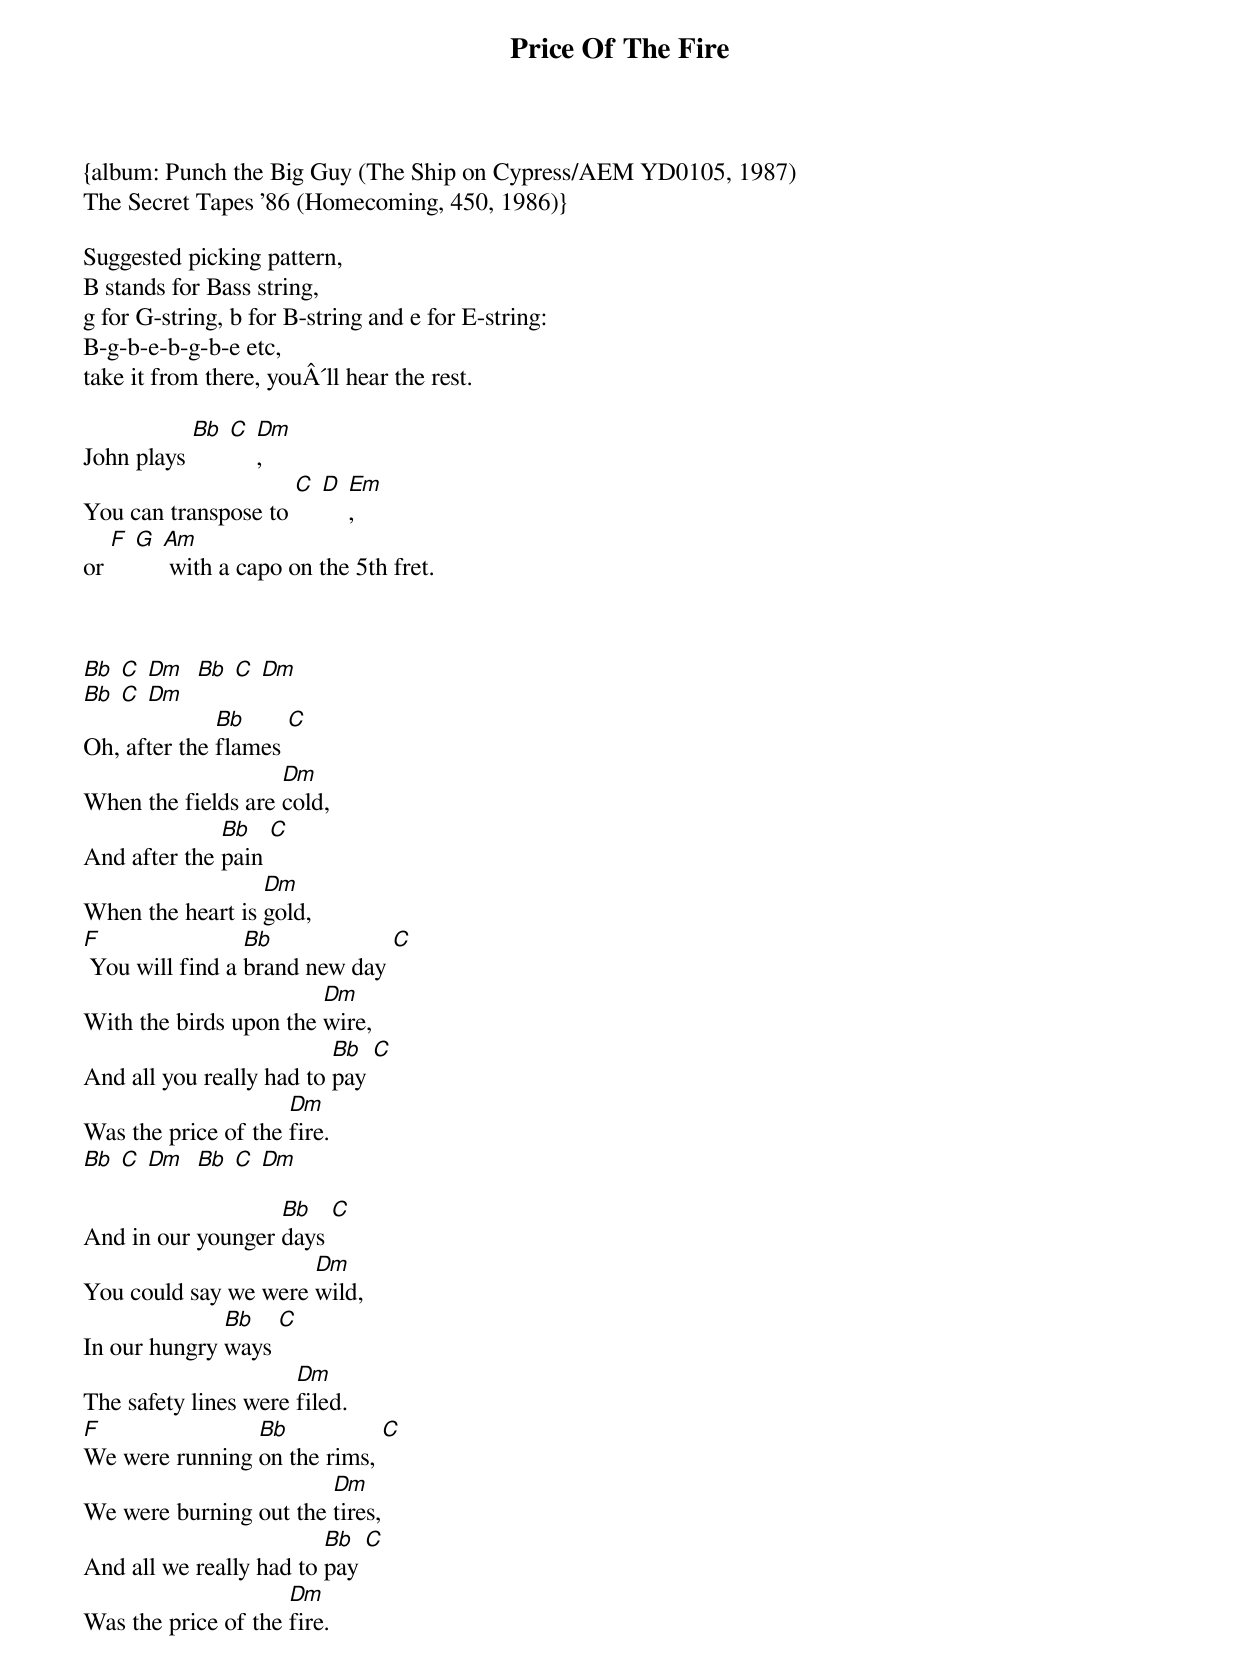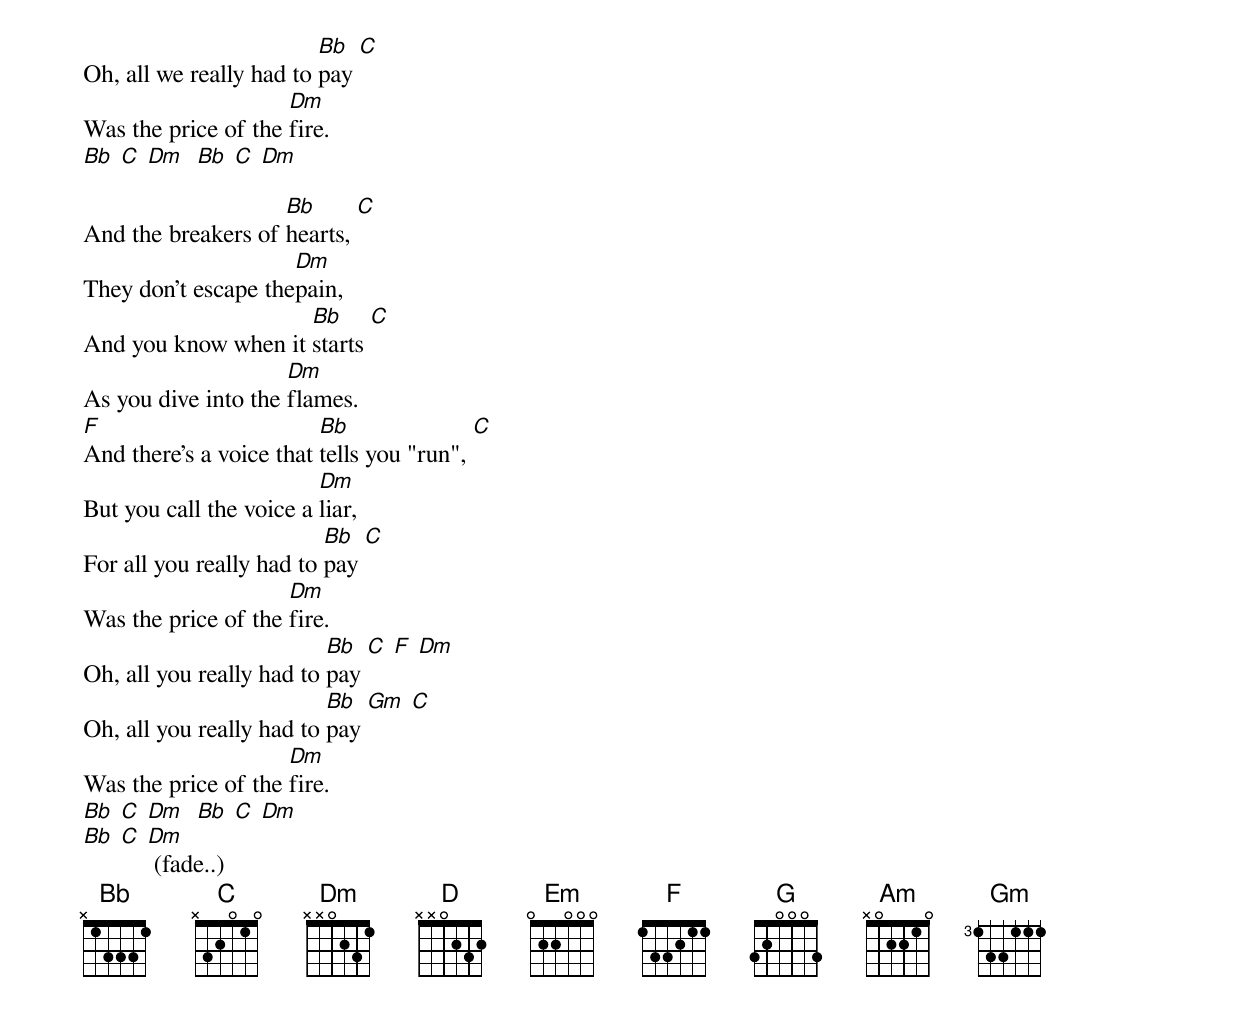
{title: Price Of The Fire}
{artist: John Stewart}
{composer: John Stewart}
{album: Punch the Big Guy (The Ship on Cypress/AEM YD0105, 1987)
The Secret Tapes '86 (Homecoming, 450, 1986)}

Suggested picking pattern,
B stands for Bass string,
g for G-string, b for B-string and e for E-string:
B-g-b-e-b-g-b-e etc,
take it from there, youÂ´ll hear the rest.

John plays [Bb] [C] [Dm],
You can transpose to [C] [D] [Em],
or [F] [G] [Am] with a capo on the 5th fret.



[Bb] [C] [Dm]  [Bb] [C] [Dm]
[Bb] [C] [Dm]
Oh, after the [Bb]flames [C]
When the fields are [Dm]cold,
And after the [Bb]pain [C]
When the heart is [Dm]gold,
[F] You will find a [Bb]brand new day [C]
With the birds upon the [Dm]wire,
And all you really had to [Bb]pay [C]
Was the price of the [Dm]fire.
[Bb] [C] [Dm]  [Bb] [C] [Dm]

And in our younger [Bb]days [C]
You could say we were [Dm]wild,
In our hungry [Bb]ways [C]
The safety lines were [Dm]filed.
[F]We were running [Bb]on the rims, [C]
We were burning out the [Dm]tires,
And all we really had to [Bb]pay [C]
Was the price of the [Dm]fire.
Oh, all we really had to [Bb]pay [C]
Was the price of the [Dm]fire.
[Bb] [C] [Dm]  [Bb] [C] [Dm]

And the breakers of [Bb]hearts, [C]
They don't escape the[Dm]pain,
And you know when it [Bb]starts [C]
As you dive into the [Dm]flames.
[F]And there's a voice that [Bb]tells you "run", [C]
But you call the voice a [Dm]liar,
For all you really had to [Bb]pay [C]
Was the price of the [Dm]fire.
Oh, all you really had to [Bb]pay [C] [F] [Dm]
Oh, all you really had to [Bb]pay [Gm] [C]
Was the price of the [Dm]fire.
[Bb] [C] [Dm]  [Bb] [C] [Dm]
[Bb] [C] [Dm] (fade..)
